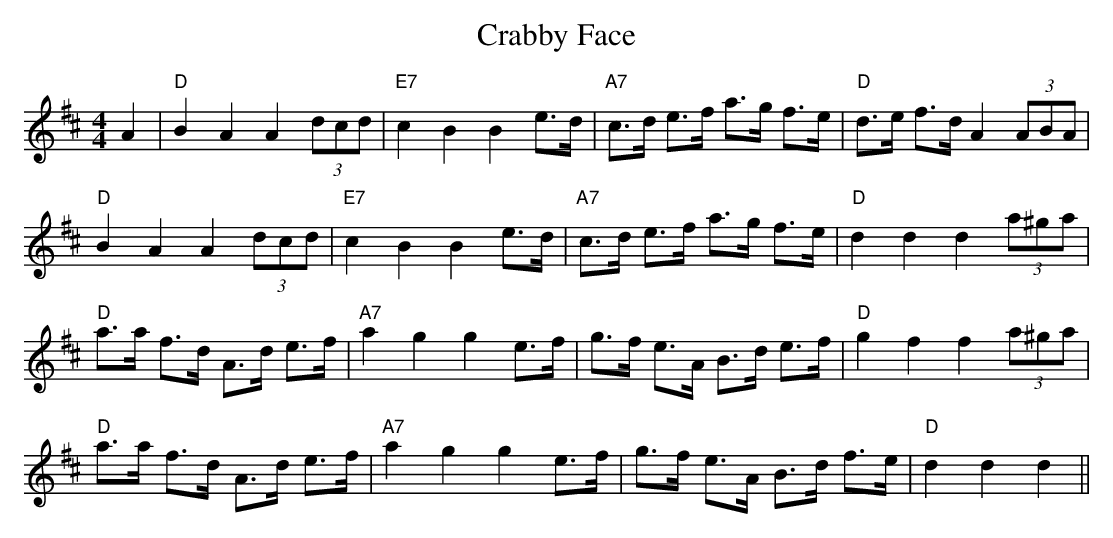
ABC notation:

X:1
T:Crabby Face
M:4/4
L:1/8
K:D
A2|"D"B2A2A2 (3dcd|"E7"c2B2B2e>d|"A7"c>d e>f a>g f>e|"D"d>e f>dA2(3ABA|
"D"B2A2A2 (3dcd|"E7"c2B2B2e>d|"A7"c>d e>f a>g f>e|"D"d2d2d2 (3a^ga|
"D"a>a f>d A>d e>f|"A7"a2g2g2e>f|g>f e>A B>d e>f|"D"g2f2f2 (3a^ga|
"D"a>a f>d A>d e>f|"A7"a2g2g2e>f|g>f e>A B>d f>e|"D"d2d2d2||
